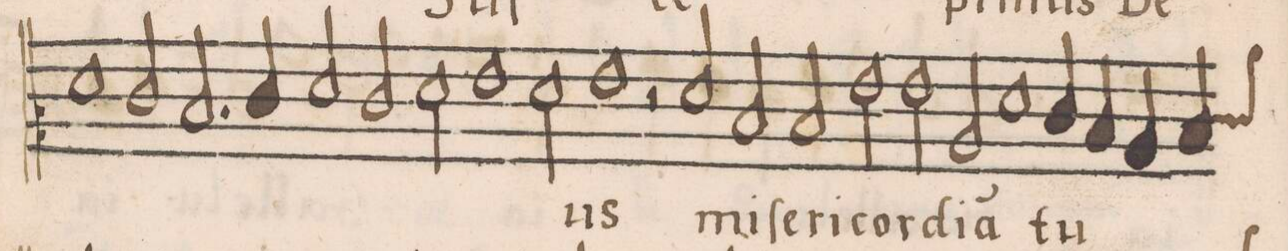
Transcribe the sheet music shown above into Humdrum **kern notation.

**kern	**text
*I"CANTVS	*
*clefC2	*
*k[]	*
*met(C)	*
*M2/1	*
1f\	.
2e/	.
=5-	=5-
2.d/	.
4e/	.
2f/	.
2e/	.
=6-	=6-
2f\	.
1g\	.
2f\	.
=7-	=7-
1g\	-us
2r	.
2f/	mi-
=8-	=8-
2d/	-ſe-
2d/	-ri-
2g\	-cor-
2g\	-di-
=9-	=9-
2c/	-a(m)
1f\	tu-
4e/	.
4d/	.
=10-	=10-
4c/	.
*custos:e	*
4d/	.
*-	*-
